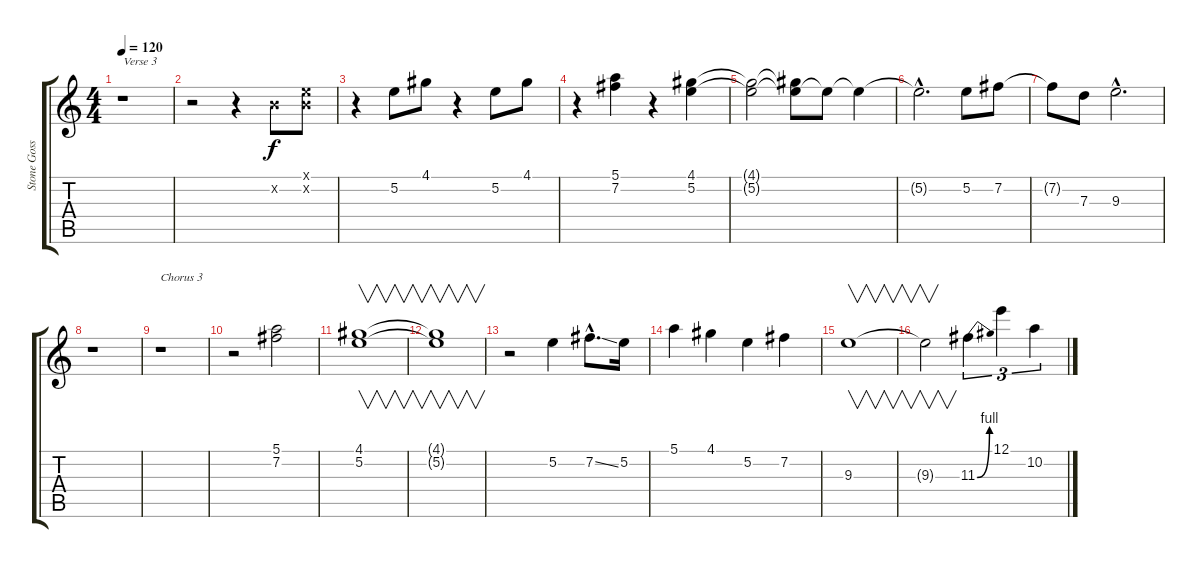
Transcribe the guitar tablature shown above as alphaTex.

\track ("Stone Gossard" "Stone Goss") {instrument electricguitarclean}
\staff {score tabs}
\tuning (E4 B3 G3 D3 A2 E2) {hide}
\ts (4 4)
\tempo 120
\clef g2
\ks c
r.1{txt "Verse 3" dy f} |
r.2 r.4 0.2{x}.8 (0.1{x} 0.2{x}).8 |
r.4 5.2.8 4.1.8 r.4 5.2.8 4.1.8 |
r.4 (5.1 7.2).4 r.4 (4.1 5.2).4 |
(4.1{t} 5.2{t}).2 (4.1{t} 5.2{t}).8 5.2{t}.8 5.2{t}.4 |
5.2{hac t}.2{d} 5.2.8 7.2.8 |
7.2{t}.8 7.3.8 9.3{hac}.2{d} |
r.1 |
r.1{txt "Chorus 3"} |
r.2 (5.1 7.2).2 |
(4.1 5.2).1{v} |
(4.1{t} 5.2{t}).1{v} |
r.2 5.2.4 7.2{ss hac}.8{d} 5.2.16 |
5.1.4 4.1.4 5.2.4 7.2.4 |
9.3.1{v} |
9.3{t}.2{v} 11.3{be (bend 0 0 60 4)}.4{tu (3 2)} 12.1.4{tu (3 2)} 10.2.4{tu (3 2)}
